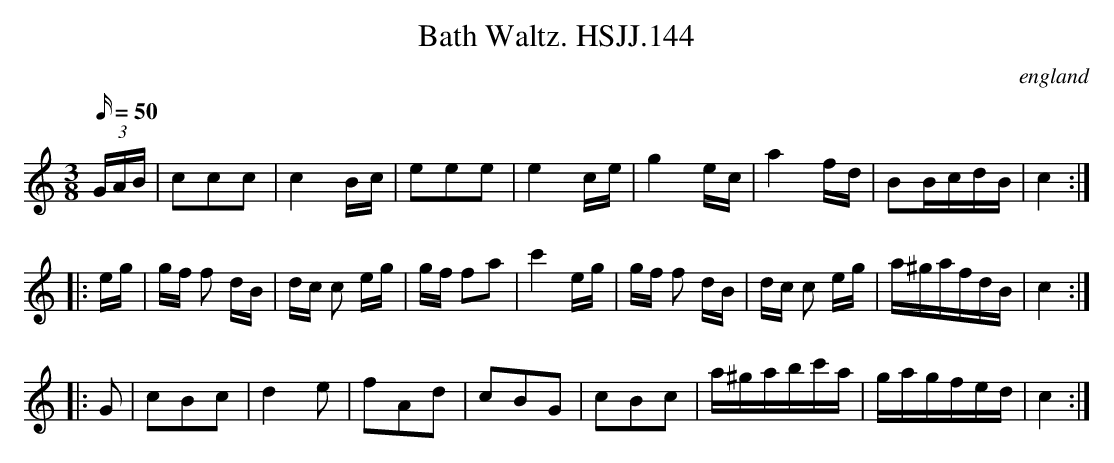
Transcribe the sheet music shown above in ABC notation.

X:1
T:Bath Waltz. HSJJ.144
O:england
M:3/8
L:1/16
Q:50
K:C
(3GAB|c2c2c2|c4Bc|e2e2e2|e4ce|g4ec|a4fd|B2BcdB|c4:|
|:eg|gf f2 dB|dc c2 eg|gf f2a2|c'4eg|gf f2 dB|dc c2 eg|a^gafdB|c4:|
|:G2|c2B2c2|d4e2|f2A2d2|c2B2G2|c2B2c2|a^gabc'a|gagfed|c4:|]
